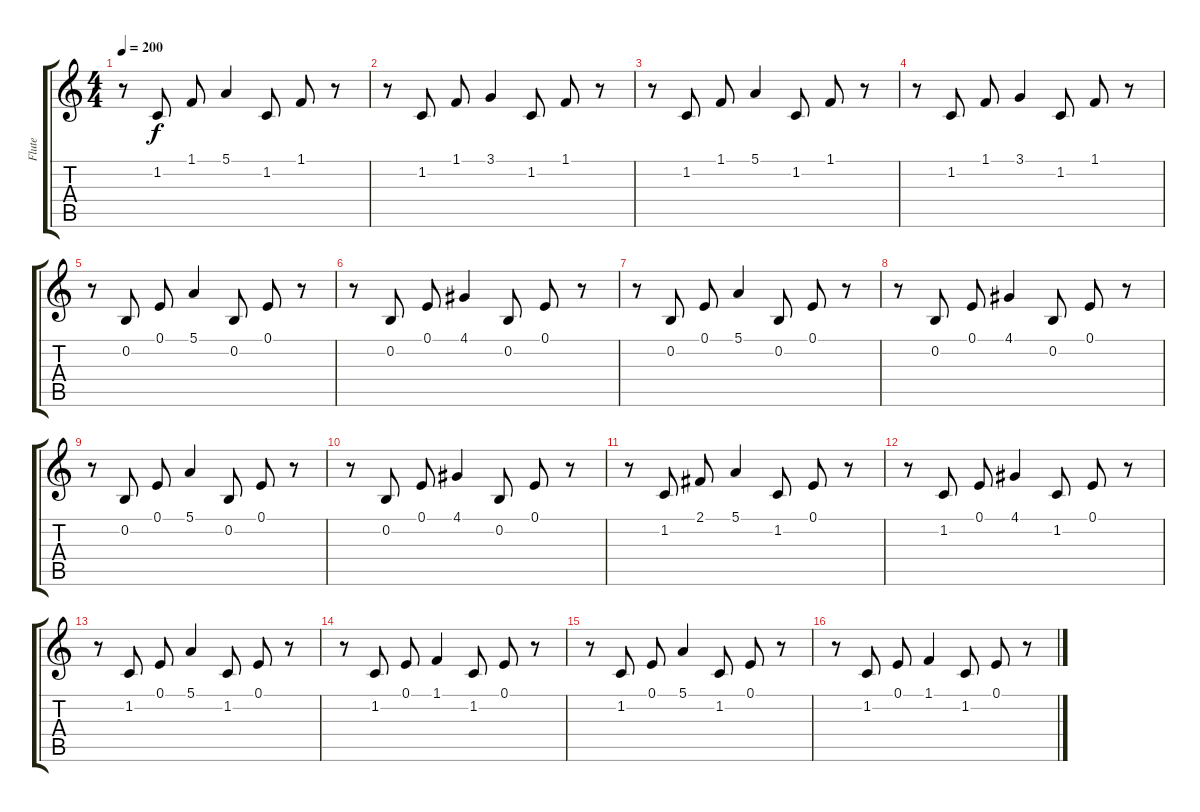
\track ("Flute" "Flute") {instrument flute}
\staff {score tabs}
\tuning (E4 B3 G3 D3 A2 E2) {hide}
\ts (4 4)
\tempo 200
\clef g2
\ks c
r.8{dy f} 1.2.8 1.1.8 5.1.4 1.2.8 1.1.8 r.8 |
r.8 1.2.8 1.1.8 3.1.4 1.2.8 1.1.8 r.8 |
r.8 1.2.8 1.1.8 5.1.4 1.2.8 1.1.8 r.8 |
r.8 1.2.8 1.1.8 3.1.4 1.2.8 1.1.8 r.8 |
r.8 0.2.8 0.1.8 5.1.4 0.2.8 0.1.8 r.8 |
r.8 0.2.8 0.1.8 4.1.4 0.2.8 0.1.8 r.8 |
r.8 0.2.8 0.1.8 5.1.4 0.2.8 0.1.8 r.8 |
r.8 0.2.8 0.1.8 4.1.4 0.2.8 0.1.8 r.8 |
r.8 0.2.8 0.1.8 5.1.4 0.2.8 0.1.8 r.8 |
r.8 0.2.8 0.1.8 4.1.4 0.2.8 0.1.8 r.8 |
r.8 1.2.8 2.1.8 5.1.4 1.2.8 0.1.8 r.8 |
r.8 1.2.8 0.1.8 4.1.4 1.2.8 0.1.8 r.8 |
r.8 1.2.8 0.1.8 5.1.4 1.2.8 0.1.8 r.8 |
r.8 1.2.8 0.1.8 1.1.4 1.2.8 0.1.8 r.8 |
r.8 1.2.8 0.1.8 5.1.4 1.2.8 0.1.8 r.8 |
r.8 1.2.8 0.1.8 1.1.4 1.2.8 0.1.8 r.8
